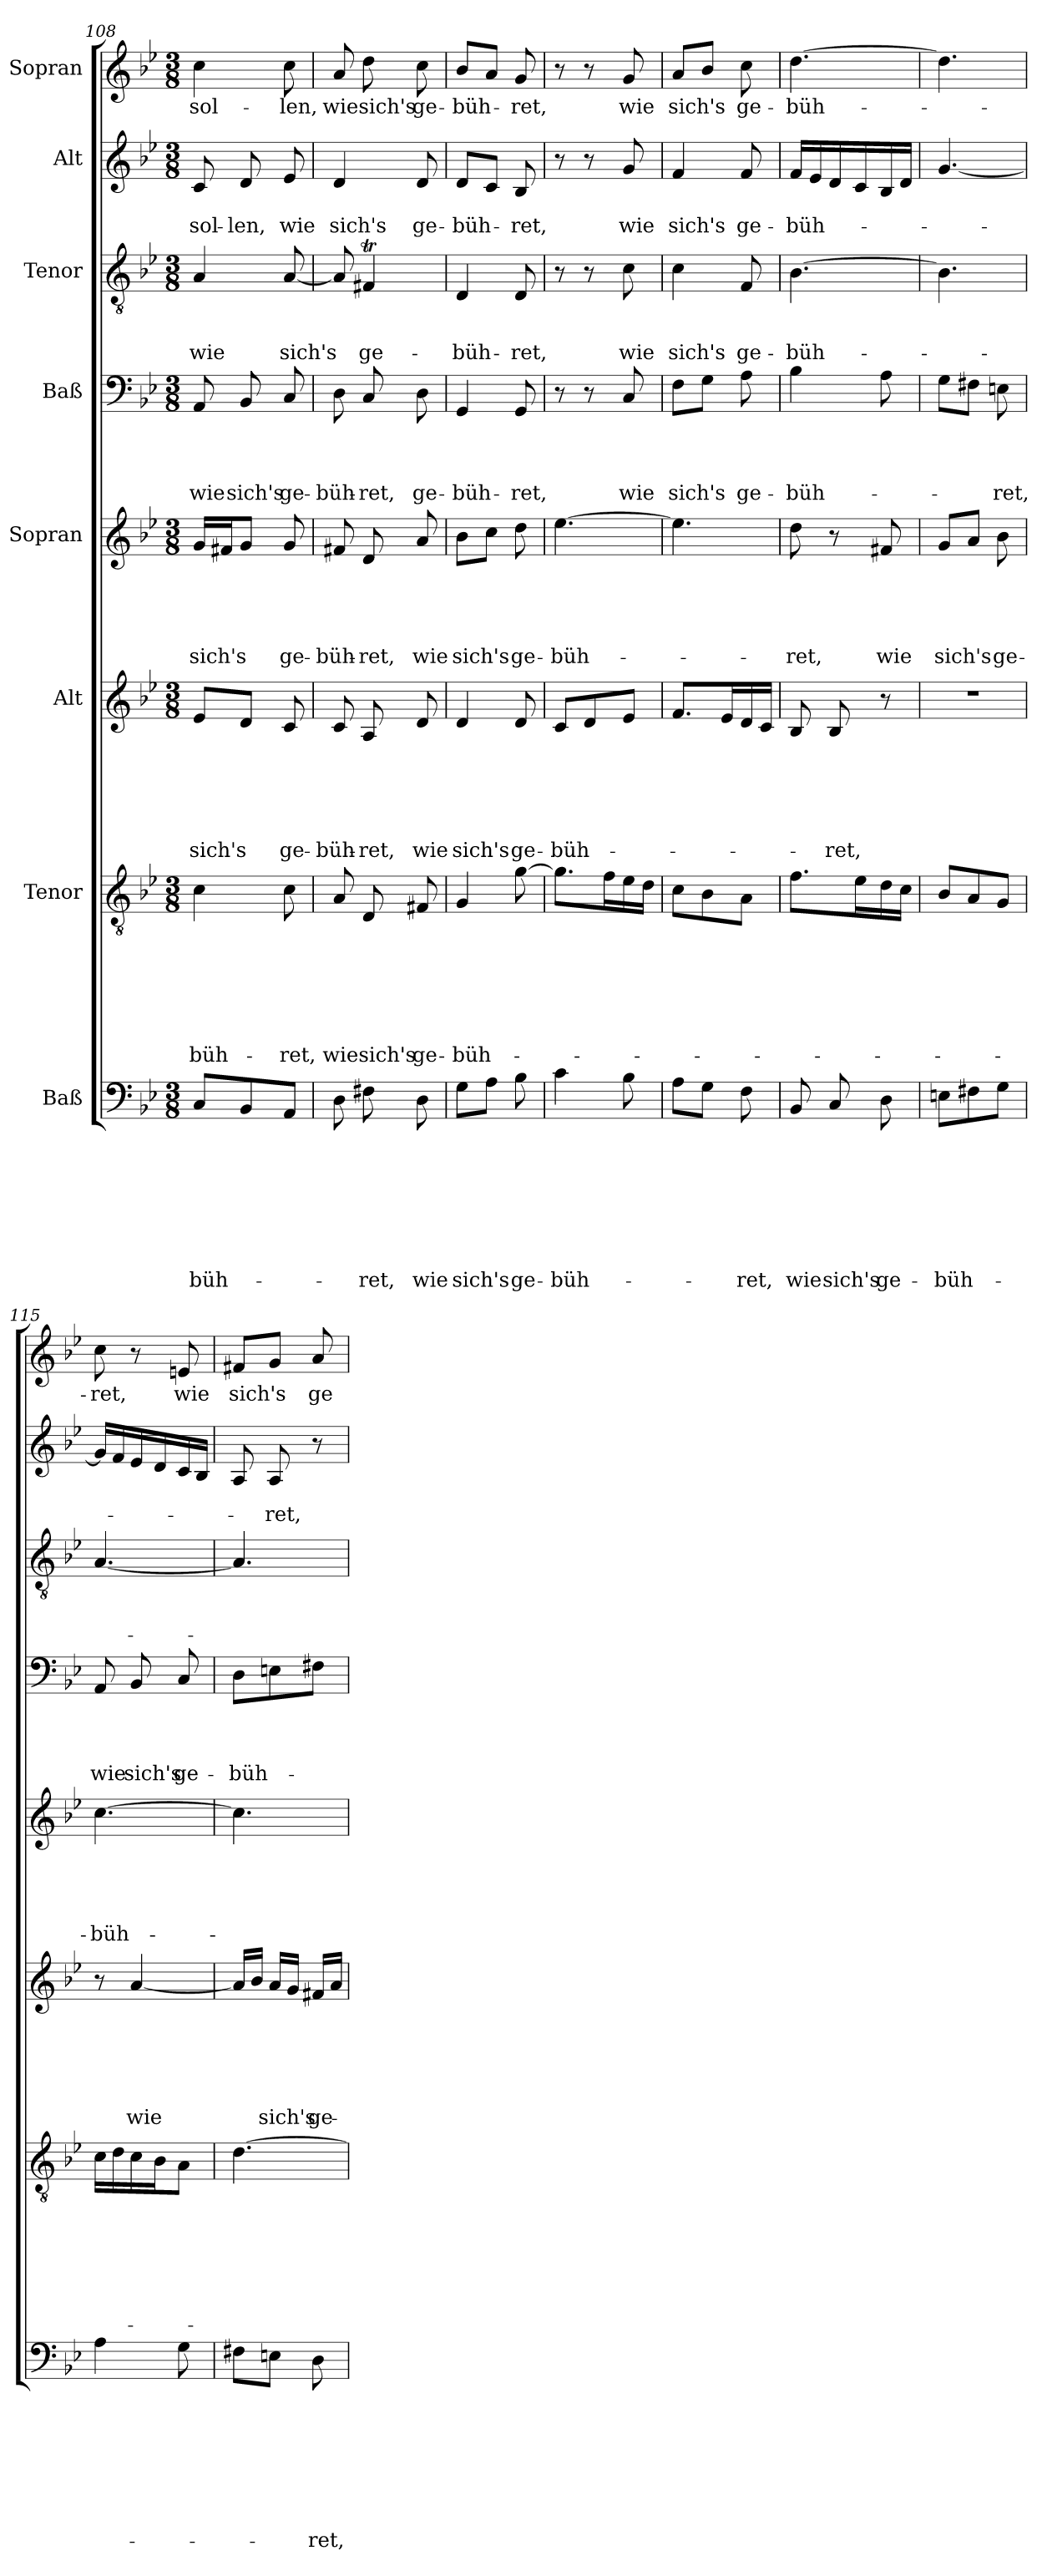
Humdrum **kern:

**kern	**text	**text	**text	**text	**text	**text	**text	**text	**kern	**text	**text	**text	**text	**text	**text	**text	**kern	**text	**text	**text	**text	**text	**text	**kern	**text	**text	**text	**text	**text	**kern	**text	**text	**text	**text	**kern	**text	**text	**text	**kern	**text	**text	**kern	**text
*part8	*part8	*part8	*part8	*part8	*part8	*part8	*part8	*part8	*part7	*part7	*part7	*part7	*part7	*part7	*part7	*part7	*part6	*part6	*part6	*part6	*part6	*part6	*part6	*part5	*part5	*part5	*part5	*part5	*part5	*part4	*part4	*part4	*part4	*part4	*part3	*part3	*part3	*part3	*part2	*part2	*part2	*part1	*part1
*staff8	*staff8	*staff8	*staff8	*staff8	*staff8	*staff8	*staff8	*staff8	*staff7	*staff7	*staff7	*staff7	*staff7	*staff7	*staff7	*staff7	*staff6	*staff6	*staff6	*staff6	*staff6	*staff6	*staff6	*staff5	*staff5	*staff5	*staff5	*staff5	*staff5	*staff4	*staff4	*staff4	*staff4	*staff4	*staff3	*staff3	*staff3	*staff3	*staff2	*staff2	*staff2	*staff1	*staff1
*I"Baß	*	*	*	*	*	*	*	*	*I"Tenor	*	*	*	*	*	*	*	*I"Alt	*	*	*	*	*	*	*I"Sopran	*	*	*	*	*	*I"Baß	*	*	*	*	*I"Tenor	*	*	*	*I"Alt	*	*	*I"Sopran	*
*clefF4	*	*	*	*	*	*	*	*	*clefGv2	*	*	*	*	*	*	*	*clefG2	*	*	*	*	*	*	*clefG2	*	*	*	*	*	*clefF4	*	*	*	*	*clefGv2	*	*	*	*clefG2	*	*	*clefG2	*
*k[b-e-]	*	*	*	*	*	*	*	*	*k[b-e-]	*	*	*	*	*	*	*	*k[b-e-]	*	*	*	*	*	*	*k[b-e-]	*	*	*	*	*	*k[b-e-]	*	*	*	*	*k[b-e-]	*	*	*	*k[b-e-]	*	*	*k[b-e-]	*
*B-:	*	*	*	*	*	*	*	*	*B-:	*	*	*	*	*	*	*	*B-:	*	*	*	*	*	*	*B-:	*	*	*	*	*	*B-:	*	*	*	*	*B-:	*	*	*	*B-:	*	*	*B-:	*
*M3/8	*	*	*	*	*	*	*	*	*M3/8	*	*	*	*	*	*	*	*M3/8	*	*	*	*	*	*	*M3/8	*	*	*	*	*	*M3/8	*	*	*	*	*M3/8	*	*	*	*M3/8	*	*	*M3/8	*
=108	=108	=108	=108	=108	=108	=108	=108	=108	=108	=108	=108	=108	=108	=108	=108	=108	=108	=108	=108	=108	=108	=108	=108	=108	=108	=108	=108	=108	=108	=108	=108	=108	=108	=108	=108	=108	=108	=108	=108	=108	=108	=108	=108
8C!/L	.	.	.	.	.	.	.	-büh-	4c!\	.	.	.	.	.	.	-büh-	8e-!/L	.	.	.	.	.	sich's	16g!/LL	.	.	.	.	sich's	8AA!/	.	.	.	wie	4A!/	.	.	wie	8c!/	.	sol-	4cc!\	sol-
.	.	.	.	.	.	.	.	.	.	.	.	.	.	.	.	.	.	.	.	.	.	.	.	16f#X!/J	.	.	.	.	.	.	.	.	.	.	.	.	.	.	.	.	.	.	.
8BB-!/	.	.	.	.	.	.	.	.	.	.	.	.	.	.	.	.	8d!/J	.	.	.	.	.	.	8g!/J	.	.	.	.	.	8BB-!/	.	.	.	sich's	.	.	.	.	8d!/	.	-len,	.	.
8AA!/J	.	.	.	.	.	.	.	.	8c!\	.	.	.	.	.	.	-ret,	8c!/	.	.	.	.	.	ge-	8g!/	.	.	.	.	ge-	8C!/	.	.	.	ge-	[8A!/	.	.	sich's	8e-!/	.	wie	8cc!\	-len,
=109	=109	=109	=109	=109	=109	=109	=109	=109	=109	=109	=109	=109	=109	=109	=109	=109	=109	=109	=109	=109	=109	=109	=109	=109	=109	=109	=109	=109	=109	=109	=109	=109	=109	=109	=109	=109	=109	=109	=109	=109	=109	=109	=109
8D!\	.	.	.	.	.	.	.	.	8A!/	.	.	.	.	.	.	wie	8c!/	.	.	.	.	.	-büh-	8f#X!/	.	.	.	.	-büh-	8D!\	.	.	.	-büh-	8A!/]	.	.	.	4d!/	.	sich's	8a!/	wie
8F#X!\	.	.	.	.	.	.	.	-ret,	8D!/	.	.	.	.	.	.	sich's	8A!/	.	.	.	.	.	-ret,	8d!/	.	.	.	.	-ret,	8C!/	.	.	.	-ret,	4F#Xt!/	.	.	ge-	.	.	.	8dd!\	sich's
8D!\	.	.	.	.	.	.	.	wie	8F#X!/	.	.	.	.	.	.	ge-	8d!/	.	.	.	.	.	wie	8a!/	.	.	.	.	wie	8D!\	.	.	.	ge-	.	.	.	.	8d!/	.	ge-	8cc!\	ge-
!!LO:LB:g=z
=110	=110	=110	=110	=110	=110	=110	=110	=110	=110	=110	=110	=110	=110	=110	=110	=110	=110	=110	=110	=110	=110	=110	=110	=110	=110	=110	=110	=110	=110	=110	=110	=110	=110	=110	=110	=110	=110	=110	=110	=110	=110	=110	=110
8G!\L	.	.	.	.	.	.	.	sich's	4G!/	.	.	.	.	.	.	-büh-	4d!/	.	.	.	.	.	sich's	8b-!\L	.	.	.	.	sich's	4GG!/	.	.	.	-büh-	4D!/	.	.	-büh-	8d!/L	.	-büh-	8b-!/L	-büh-
8A!\J	.	.	.	.	.	.	.	.	.	.	.	.	.	.	.	.	.	.	.	.	.	.	.	8cc!\J	.	.	.	.	.	.	.	.	.	.	.	.	.	.	8c!/J	.	.	8a!/J	.
8B-!\	.	.	.	.	.	.	.	ge-	[8g!\	.	.	.	.	.	.	.	8d!/	.	.	.	.	.	ge-	8dd!\	.	.	.	.	ge-	8GG!/	.	.	.	-ret,	8D!/	.	.	-ret,	8B-!/	.	-ret,	8g!/	-ret,
=111	=111	=111	=111	=111	=111	=111	=111	=111	=111	=111	=111	=111	=111	=111	=111	=111	=111	=111	=111	=111	=111	=111	=111	=111	=111	=111	=111	=111	=111	=111	=111	=111	=111	=111	=111	=111	=111	=111	=111	=111	=111	=111	=111
4c!\	.	.	.	.	.	.	.	-büh-	8.g!\L]	.	.	.	.	.	.	.	8c!/L	.	.	.	.	.	-büh-	[4.ee-!\	.	.	.	.	-büh-	8r	.	.	.	.	8r	.	.	.	8r	.	.	8r	.
.	.	.	.	.	.	.	.	.	.	.	.	.	.	.	.	.	8d!/	.	.	.	.	.	.	.	.	.	.	.	.	8r	.	.	.	.	8r	.	.	.	8r	.	.	8r	.
.	.	.	.	.	.	.	.	.	16f!\L	.	.	.	.	.	.	.	.	.	.	.	.	.	.	.	.	.	.	.	.	.	.	.	.	.	.	.	.	.	.	.	.	.	.
8B-!\	.	.	.	.	.	.	.	.	16e-!\	.	.	.	.	.	.	.	8e-!/J	.	.	.	.	.	.	.	.	.	.	.	.	8C!/	.	.	.	wie	8c!\	.	.	wie	8g!/	.	wie	8g!/	wie
.	.	.	.	.	.	.	.	.	16d!\JJ	.	.	.	.	.	.	.	.	.	.	.	.	.	.	.	.	.	.	.	.	.	.	.	.	.	.	.	.	.	.	.	.	.	.
=112	=112	=112	=112	=112	=112	=112	=112	=112	=112	=112	=112	=112	=112	=112	=112	=112	=112	=112	=112	=112	=112	=112	=112	=112	=112	=112	=112	=112	=112	=112	=112	=112	=112	=112	=112	=112	=112	=112	=112	=112	=112	=112	=112
8A!\L	.	.	.	.	.	.	.	.	8c!\L	.	.	.	.	.	.	.	8.f!/L	.	.	.	.	.	.	4.ee-!\]	.	.	.	.	.	8F!\L	.	.	.	sich's	4c!\	.	.	sich's	4f!/	.	sich's	8a!/L	sich's
8G!\J	.	.	.	.	.	.	.	.	8B-!\	.	.	.	.	.	.	.	.	.	.	.	.	.	.	.	.	.	.	.	.	8G!\J	.	.	.	.	.	.	.	.	.	.	.	8b-!/J	.
.	.	.	.	.	.	.	.	.	.	.	.	.	.	.	.	.	16e-!/L	.	.	.	.	.	.	.	.	.	.	.	.	.	.	.	.	.	.	.	.	.	.	.	.	.	.
8F!\	.	.	.	.	.	.	.	-ret,	8A!\J	.	.	.	.	.	.	.	16d!/	.	.	.	.	.	.	.	.	.	.	.	.	8A!\	.	.	.	ge-	8F!/	.	.	ge-	8f!/	.	ge-	8cc!\	ge-
.	.	.	.	.	.	.	.	.	.	.	.	.	.	.	.	.	16c!/JJ	.	.	.	.	.	.	.	.	.	.	.	.	.	.	.	.	.	.	.	.	.	.	.	.	.	.
=113	=113	=113	=113	=113	=113	=113	=113	=113	=113	=113	=113	=113	=113	=113	=113	=113	=113	=113	=113	=113	=113	=113	=113	=113	=113	=113	=113	=113	=113	=113	=113	=113	=113	=113	=113	=113	=113	=113	=113	=113	=113	=113	=113
8BB-!/	.	.	.	.	.	.	.	wie	8.f!\L	.	.	.	.	.	.	.	8B-!/	.	.	.	.	.	.	8dd!\	.	.	.	.	-ret,	4B-!\	.	.	.	-büh-	[4.B-!\	.	.	-büh-	16f!/LL	.	-büh-	[4.dd!\	-büh-
.	.	.	.	.	.	.	.	.	.	.	.	.	.	.	.	.	.	.	.	.	.	.	.	.	.	.	.	.	.	.	.	.	.	.	.	.	.	.	16e-!/	.	.	.	.
8C!/	.	.	.	.	.	.	.	sich's	.	.	.	.	.	.	.	.	8B-!/	.	.	.	.	.	-ret,	8r	.	.	.	.	.	.	.	.	.	.	.	.	.	.	16d!/	.	.	.	.
.	.	.	.	.	.	.	.	.	16e-!\L	.	.	.	.	.	.	.	.	.	.	.	.	.	.	.	.	.	.	.	.	.	.	.	.	.	.	.	.	.	16c!/	.	.	.	.
8D!\	.	.	.	.	.	.	.	ge-	16d!\	.	.	.	.	.	.	.	8r	.	.	.	.	.	.	8f#X!/	.	.	.	.	wie	8A!\	.	.	.	.	.	.	.	.	16B-!/	.	.	.	.
.	.	.	.	.	.	.	.	.	16c!\JJ	.	.	.	.	.	.	.	.	.	.	.	.	.	.	.	.	.	.	.	.	.	.	.	.	.	.	.	.	.	16d!/JJ	.	.	.	.
=114	=114	=114	=114	=114	=114	=114	=114	=114	=114	=114	=114	=114	=114	=114	=114	=114	=114	=114	=114	=114	=114	=114	=114	=114	=114	=114	=114	=114	=114	=114	=114	=114	=114	=114	=114	=114	=114	=114	=114	=114	=114	=114	=114
8En!\L	.	.	.	.	.	.	.	-büh-	8B-!/L	.	.	.	.	.	.	.	4.r	.	.	.	.	.	.	8g!/L	.	.	.	.	sich's	8G!\L	.	.	.	.	4.B-!\]	.	.	.	[4.g!/	.	.	4.dd!\]	.
8F#X!\	.	.	.	.	.	.	.	.	8A!/	.	.	.	.	.	.	.	.	.	.	.	.	.	.	8a!/J	.	.	.	.	.	8F#X!\J	.	.	.	.	.	.	.	.	.	.	.	.	.
8G!\J	.	.	.	.	.	.	.	.	8G!/J	.	.	.	.	.	.	.	.	.	.	.	.	.	.	8b-!\	.	.	.	.	ge-	8En!\	.	.	.	-ret,	.	.	.	.	.	.	.	.	.
=115	=115	=115	=115	=115	=115	=115	=115	=115	=115	=115	=115	=115	=115	=115	=115	=115	=115	=115	=115	=115	=115	=115	=115	=115	=115	=115	=115	=115	=115	=115	=115	=115	=115	=115	=115	=115	=115	=115	=115	=115	=115	=115	=115
4A!\	.	.	.	.	.	.	.	.	16c!\LL	.	.	.	.	.	.	.	8r	.	.	.	.	.	.	[4.cc!\	.	.	.	.	-büh-	8AA!/	.	.	.	wie	[4.A!/	.	.	.	16g!/LL]	.	.	8cc!\	-ret,
.	.	.	.	.	.	.	.	.	16d!\	.	.	.	.	.	.	.	.	.	.	.	.	.	.	.	.	.	.	.	.	.	.	.	.	.	.	.	.	.	16f!/	.	.	.	.
.	.	.	.	.	.	.	.	.	16c!\	.	.	.	.	.	.	.	[4a!/	.	.	.	.	.	wie	.	.	.	.	.	.	8BB-!/	.	.	.	sich's	.	.	.	.	16e-!/	.	.	8r	.
.	.	.	.	.	.	.	.	.	16B-!\J	.	.	.	.	.	.	.	.	.	.	.	.	.	.	.	.	.	.	.	.	.	.	.	.	.	.	.	.	.	16d!/	.	.	.	.
8G!\	.	.	.	.	.	.	.	.	8A!\J	.	.	.	.	.	.	.	.	.	.	.	.	.	.	.	.	.	.	.	.	8C!/	.	.	.	ge-	.	.	.	.	16c!/	.	.	8en!/	wie
.	.	.	.	.	.	.	.	.	.	.	.	.	.	.	.	.	.	.	.	.	.	.	.	.	.	.	.	.	.	.	.	.	.	.	.	.	.	.	16B-!/JJ	.	.	.	.
!!LO:PB:g=z
=116	=116	=116	=116	=116	=116	=116	=116	=116	=116	=116	=116	=116	=116	=116	=116	=116	=116	=116	=116	=116	=116	=116	=116	=116	=116	=116	=116	=116	=116	=116	=116	=116	=116	=116	=116	=116	=116	=116	=116	=116	=116	=116	=116
8F#X!\L	.	.	.	.	.	.	.	.	[4.d!\	.	.	.	.	.	.	.	16a!/LL]	.	.	.	.	.	.	4.cc!\]	.	.	.	.	.	8D!\L	.	.	.	-büh-	4.A!/]	.	.	.	8A!/	.	.	8f#X!/L	sich's
.	.	.	.	.	.	.	.	.	.	.	.	.	.	.	.	.	16b-!/JJ	.	.	.	.	.	.	.	.	.	.	.	.	.	.	.	.	.	.	.	.	.	.	.	.	.	.
8En!\J	.	.	.	.	.	.	.	.	.	.	.	.	.	.	.	.	16a!/LL	.	.	.	.	.	sich's	.	.	.	.	.	.	8En!\	.	.	.	.	.	.	.	.	8A!/	.	-ret,	8g!/J	.
.	.	.	.	.	.	.	.	.	.	.	.	.	.	.	.	.	16g!/JJ	.	.	.	.	.	.	.	.	.	.	.	.	.	.	.	.	.	.	.	.	.	.	.	.	.	.
8D!\	.	.	.	.	.	.	.	-ret,	.	.	.	.	.	.	.	.	16f#X!/LL	.	.	.	.	.	ge-	.	.	.	.	.	.	8F#X!\J	.	.	.	.	.	.	.	.	8r	.	.	8a!/	ge-
.	.	.	.	.	.	.	.	.	.	.	.	.	.	.	.	.	16a!/JJ	.	.	.	.	.	.	.	.	.	.	.	.	.	.	.	.	.	.	.	.	.	.	.	.	.	.
=	=	=	=	=	=	=	=	=	=	=	=	=	=	=	=	=	=	=	=	=	=	=	=	=	=	=	=	=	=	=	=	=	=	=	=	=	=	=	=	=	=	=	=
*-	*-	*-	*-	*-	*-	*-	*-	*-	*-	*-	*-	*-	*-	*-	*-	*-	*-	*-	*-	*-	*-	*-	*-	*-	*-	*-	*-	*-	*-	*-	*-	*-	*-	*-	*-	*-	*-	*-	*-	*-	*-	*-	*-
